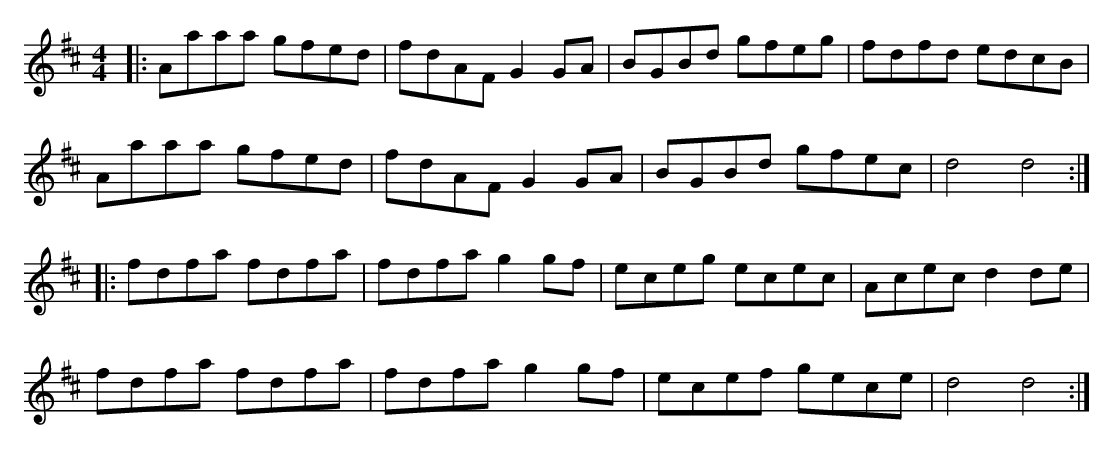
X:1
M:4/4
K:D
|:Aaaa gfed|fdAF G2GA|BGBd gfeg|fdfd edcB|
Aaaa gfed|fdAF G2GA|BGBd gfec|d4 d4:|
|:fdfa fdfa|fdfa g2gf|eceg ecec|Acec d2de|
fdfa fdfa|fdfa g2gf|ecef gece|d4 d4:|
